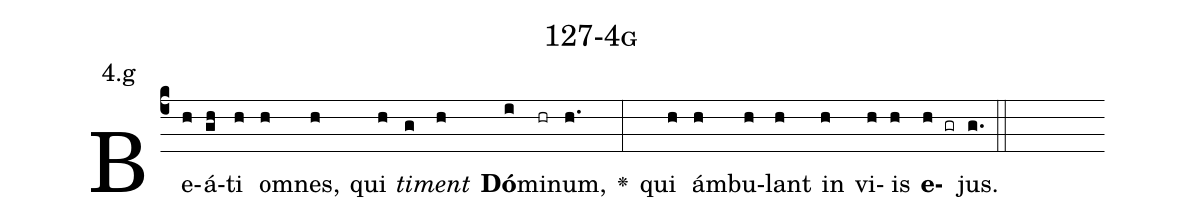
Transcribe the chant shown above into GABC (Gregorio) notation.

name: 127-4g;
annotation: 4.g;
%%
(c4)Be(h)á(gh)ti(h) om(h)nes,(h) qui(h) <i>ti</i>(g)<i>ment</i>(h) <b>Dó</b>(i)mi(hr)num,(h.) <v>\greheightstar</v>(:) qui(h) ám(h)bu(h)lant(h) in(h) vi(h)is(h) <b>e</b>(h gr)jus.(g.) (::)


%E(h) u(h) o(h) u(h) a(h) e.(g.) (::)
